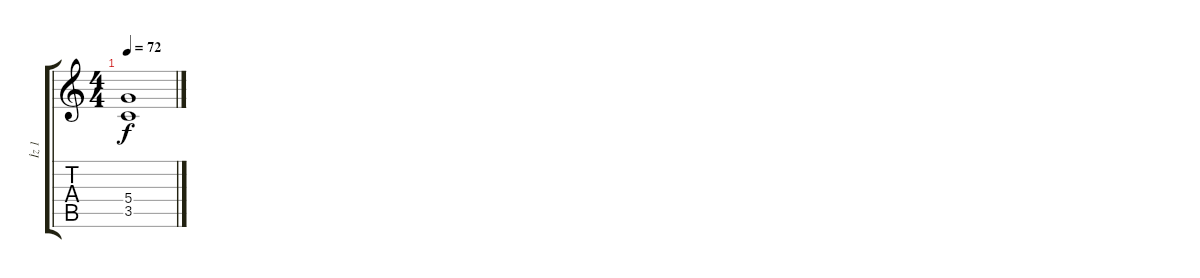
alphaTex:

\track ("İz 1" "İz 1") {instrument electricguitarjazz}
\staff {score tabs}
\tuning (E4 B3 G3 D3 A2 E2) {hide}
\ts (4 4)
\tempo 72
\clef g2
\ks c
(5.4 3.5).1{dy f}
